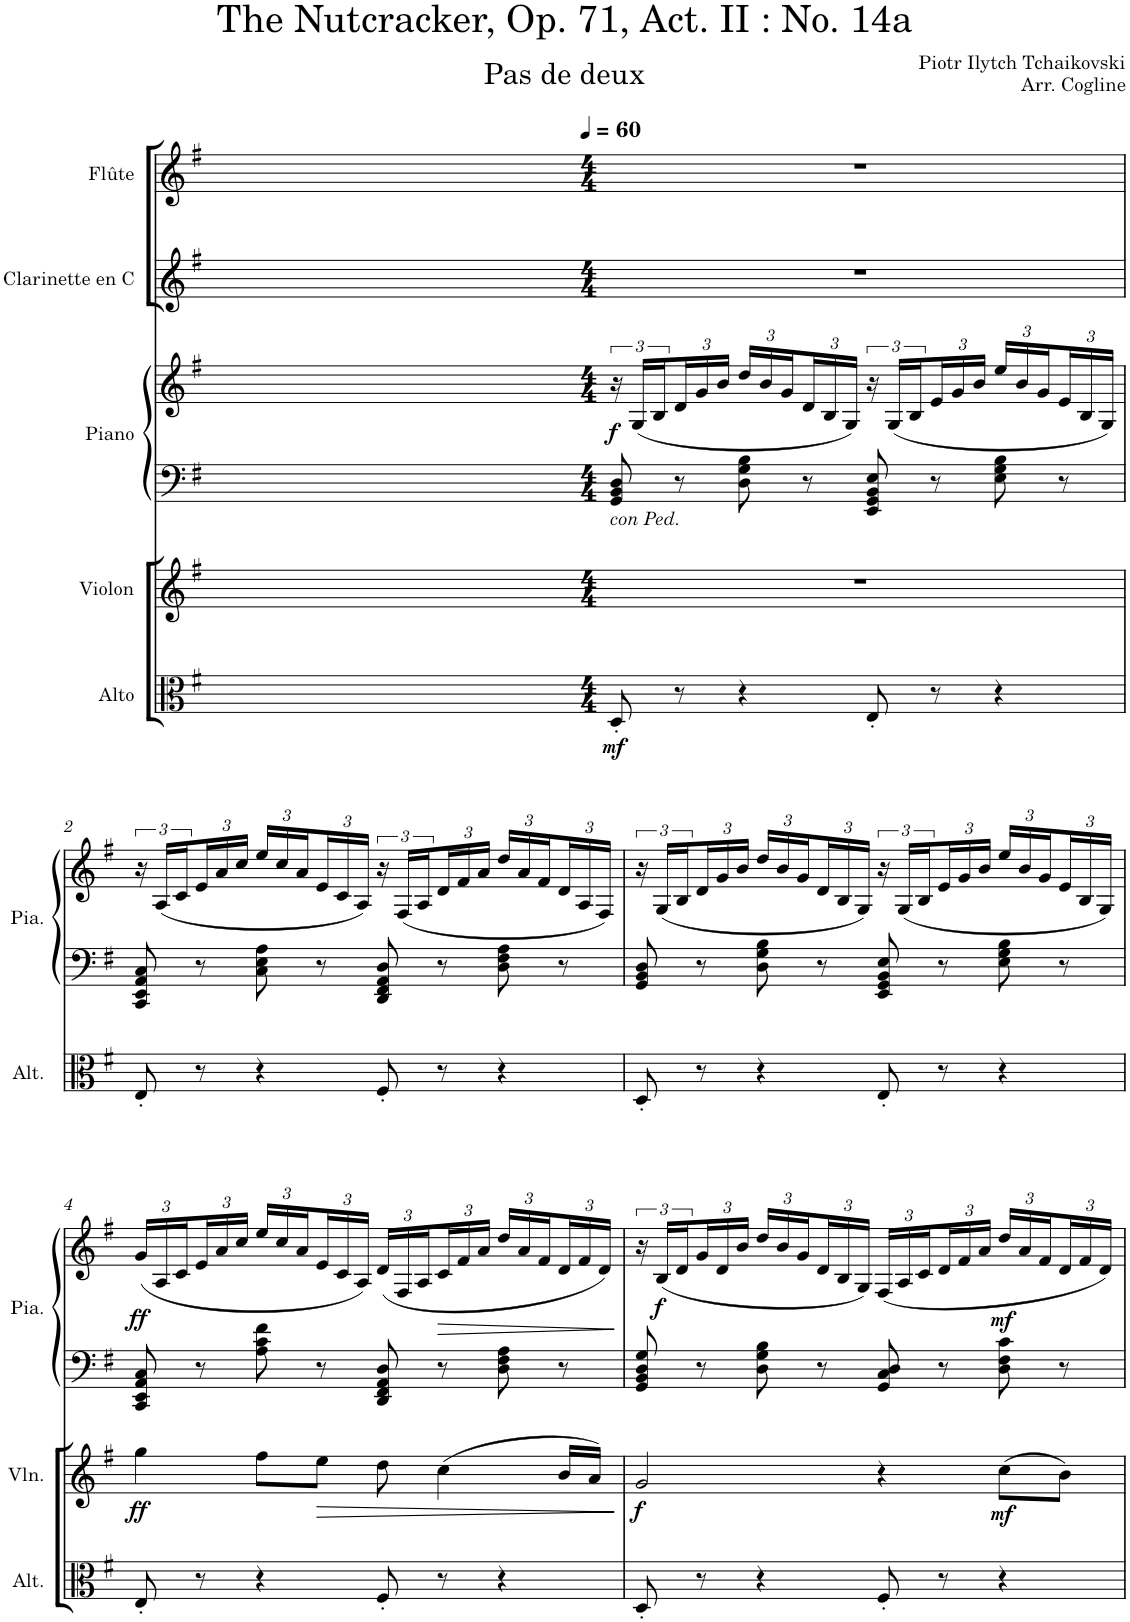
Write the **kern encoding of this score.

**kern	**dynam	**kern	**dynam	**kern	**kern	**dynam	**kern	**kern
*part5	*part5	*part4	*part4	*part3	*part3	*part3	*part2	*part1
*staff6	*staff6	*staff5	*staff5	*staff4	*staff3	*staff3/4	*staff2	*staff1
*I"Alto	*	*I"Violon	*	*I"Piano	*	*	*I"Clarinette en C	*I"Flûte
*I'Alt.	*	*I'Vln.	*	*I'Pia.	*	*	*I'Clar.	*I'Fl.
*clefC3	*	*clefG2	*	*clefF4	*clefG2	*	*clefG2	*clefG2
*	*	*	*	*	*	*	*Trd1c2	*
*k[f#]	*	*k[f#]	*	*k[f#]	*k[f#]	*	*k[f#]	*k[f#]
*M4/4	*	*M4/4	*	*M4/4	*M4/4	*	*M4/4	*M4/4
*MM60	*	*MM60	*	*MM60	*MM60	*	*MM60	*MM60
=1	=1	=1	=1	=1	=1	=1	=1	=1
!	!	!	!	!LO:TX:b:i:t=con Ped.	!	!	!	!
!	!LO:DY:b	!	!	!	!	!LO:DY:b	!	!
8D'/	mf	1r	.	8GG/ 8BB/ 8D/	24r	f	1r	1r
.	.	.	.	.	(24G/LL	.	.	.
.	.	.	.	.	24B/	.	.	.
*	*	*	*	*	*Xbrackettup	*	*	*
8r	.	.	.	8r	24d/	.	.	.
.	.	.	.	.	24g/	.	.	.
.	.	.	.	.	24b/JJ	.	.	.
4r	.	.	.	8D\ 8G\ 8B\	24dd/LL	.	.	.
.	.	.	.	.	24b/	.	.	.
.	.	.	.	.	24g/	.	.	.
.	.	.	.	8r	24d/	.	.	.
.	.	.	.	.	24B/	.	.	.
.	.	.	.	.	24G/JJ)	.	.	.
*	*	*	*	*	*brackettup	*	*	*
8E'/	.	.	.	8EE/ 8GG/ 8BB/ 8E/	24r	.	.	.
.	.	.	.	.	(24G/LL	.	.	.
.	.	.	.	.	24B/	.	.	.
*	*	*	*	*	*Xbrackettup	*	*	*
8r	.	.	.	8r	24e/	.	.	.
.	.	.	.	.	24g/	.	.	.
.	.	.	.	.	24b/JJ	.	.	.
4r	.	.	.	8E\ 8G\ 8B\	24ee/LL	.	.	.
.	.	.	.	.	24b/	.	.	.
.	.	.	.	.	24g/	.	.	.
.	.	.	.	8r	24e/	.	.	.
.	.	.	.	.	24B/	.	.	.
.	.	.	.	.	24G/JJ)	.	.	.
!!LO:LB:g=z
=2	=2	=2	=2	=2	=2	=2	=2	=2
*	*	*	*	*	*brackettup	*	*	*
8E'/	.	1r	.	8CC/ 8EE/ 8AA/ 8C/	24r	.	1r	1r
.	.	.	.	.	(24A/LL	.	.	.
.	.	.	.	.	24c/	.	.	.
*	*	*	*	*	*Xbrackettup	*	*	*
8r	.	.	.	8r	24e/	.	.	.
.	.	.	.	.	24a/	.	.	.
.	.	.	.	.	24cc/JJ	.	.	.
4r	.	.	.	8C\ 8E\ 8A\	24ee/LL	.	.	.
.	.	.	.	.	24cc/	.	.	.
.	.	.	.	.	24a/	.	.	.
.	.	.	.	8r	24e/	.	.	.
.	.	.	.	.	24c/	.	.	.
.	.	.	.	.	24A/JJ)	.	.	.
*	*	*	*	*	*brackettup	*	*	*
8F#'/	.	.	.	8DD/ 8FF#/ 8AA/ 8D/	24r	.	.	.
.	.	.	.	.	(24F#/LL	.	.	.
.	.	.	.	.	24A/	.	.	.
*	*	*	*	*	*Xbrackettup	*	*	*
8r	.	.	.	8r	24d/	.	.	.
.	.	.	.	.	24f#/	.	.	.
.	.	.	.	.	24a/JJ	.	.	.
4r	.	.	.	8D\ 8F#\ 8A\	24dd/LL	.	.	.
.	.	.	.	.	24a/	.	.	.
.	.	.	.	.	24f#/	.	.	.
.	.	.	.	8r	24d/	.	.	.
.	.	.	.	.	24A/	.	.	.
.	.	.	.	.	24F#/JJ)	.	.	.
=3	=3	=3	=3	=3	=3	=3	=3	=3
*	*	*	*	*	*brackettup	*	*	*
8D'/	.	1r	.	8GG/ 8BB/ 8D/	24r	.	1r	1r
.	.	.	.	.	(24G/LL	.	.	.
.	.	.	.	.	24B/	.	.	.
*	*	*	*	*	*Xbrackettup	*	*	*
8r	.	.	.	8r	24d/	.	.	.
.	.	.	.	.	24g/	.	.	.
.	.	.	.	.	24b/JJ	.	.	.
4r	.	.	.	8D\ 8G\ 8B\	24dd/LL	.	.	.
.	.	.	.	.	24b/	.	.	.
.	.	.	.	.	24g/	.	.	.
.	.	.	.	8r	24d/	.	.	.
.	.	.	.	.	24B/	.	.	.
.	.	.	.	.	24G/JJ)	.	.	.
*	*	*	*	*	*brackettup	*	*	*
8E'/	.	.	.	8EE/ 8GG/ 8BB/ 8E/	24r	.	.	.
.	.	.	.	.	(24G/LL	.	.	.
.	.	.	.	.	24B/	.	.	.
*	*	*	*	*	*Xbrackettup	*	*	*
8r	.	.	.	8r	24e/	.	.	.
.	.	.	.	.	24g/	.	.	.
.	.	.	.	.	24b/JJ	.	.	.
4r	.	.	.	8E\ 8G\ 8B\	24ee/LL	.	.	.
.	.	.	.	.	24b/	.	.	.
.	.	.	.	.	24g/	.	.	.
.	.	.	.	8r	24e/	.	.	.
.	.	.	.	.	24B/	.	.	.
.	.	.	.	.	24G/JJ)	.	.	.
!!LO:LB:g=z
=4	=4	=4	=4	=4	=4	=4	=4	=4
!	!	!	!LO:DY:b	!	!	!LO:DY:b	!	!
8E'/	.	4gg\	ff	8CC/ 8EE/ 8AA/ 8C/	(24g/LL	ff	1r	1r
.	.	.	.	.	24A/	.	.	.
.	.	.	.	.	24c/	.	.	.
8r	.	.	.	8r	24e/	.	.	.
.	.	.	.	.	24a/	.	.	.
.	.	.	.	.	24cc/JJ	.	.	.
4r	.	8ff#\L	.	8A\ 8c\ 8f#\	24ee/LL	.	.	.
.	.	.	.	.	24cc/	.	.	.
.	.	.	.	.	24a/	.	.	.
!	!	!	!LO:HP:b	!	!	!	!	!
.	.	8ee\J	>	8r	24e/	.	.	.
.	.	.	.	.	24c/	.	.	.
.	.	.	.	.	24A/JJ)	.	.	.
8F#'/	.	8dd\	.	8DD/ 8FF#/ 8AA/ 8D/	(24d/LL	.	.	.
.	.	.	.	.	24F#/	.	.	.
.	.	.	.	.	24A/	.	.	.
!	!	!	!	!	!	!LO:HP:b	!	!
8r	.	(4cc\	.	8r	24c/	>	.	.
.	.	.	.	.	24f#/	.	.	.
.	.	.	.	.	24a/JJ	.	.	.
4r	.	.	.	8D\ 8F#\ 8A\	24dd/LL	.	.	.
.	.	.	.	.	24a/	.	.	.
.	.	.	.	.	24f#/	.	.	.
.	.	16b/LL	.	8r	24d/	.	.	.
.	.	.	.	.	24f#/	.	.	.
.	.	16a/JJ)	.	.	.	.	.	.
.	.	.	.	.	24d/JJ)	.	.	.
.	.	.	]	.	.	]	.	.
=5	=5	=5	=5	=5	=5	=5	=5	=5
*	*	*	*	*	*brackettup	*	*	*
!	!	!	!LO:DY:b	!	!	!	!	!
8D'/	.	2g/	f	8GG/ 8BB/ 8D/ 8G/	24r	.	1r	1r
!	!	!	!	!	!	!LO:DY:b	!	!
.	.	.	.	.	(24B/LL	f	.	.
.	.	.	.	.	24d/	.	.	.
*	*	*	*	*	*Xbrackettup	*	*	*
8r	.	.	.	8r	24g/	.	.	.
.	.	.	.	.	24d/	.	.	.
.	.	.	.	.	24b/JJ	.	.	.
4r	.	.	.	8D\ 8G\ 8B\	24dd/LL	.	.	.
.	.	.	.	.	24b/	.	.	.
.	.	.	.	.	24g/	.	.	.
.	.	.	.	8r	24d/	.	.	.
.	.	.	.	.	24B/	.	.	.
.	.	.	.	.	24G/JJ)	.	.	.
8F#'/	.	4r	.	8GG/ 8C/ 8D/	(24F#/LL	.	.	.
.	.	.	.	.	24A/	.	.	.
.	.	.	.	.	24c/	.	.	.
8r	.	.	.	8r	24d/	.	.	.
.	.	.	.	.	24f#/	.	.	.
.	.	.	.	.	24a/JJ	.	.	.
!	!	!	!LO:DY:b	!	!	!LO:DY:b	!	!
4r	.	(8cc\L	mf	8D\ 8F#\ 8c\	24dd/LL	mf	.	.
.	.	.	.	.	24a/	.	.	.
.	.	.	.	.	24f#/	.	.	.
.	.	8b\J)	.	8r	24d/	.	.	.
.	.	.	.	.	24f#/	.	.	.
.	.	.	.	.	24d/JJ)	.	.	.
=	=	=	=	=	=	=	=	=
*-	*-	*-	*-	*-	*-	*-	*-	*-
